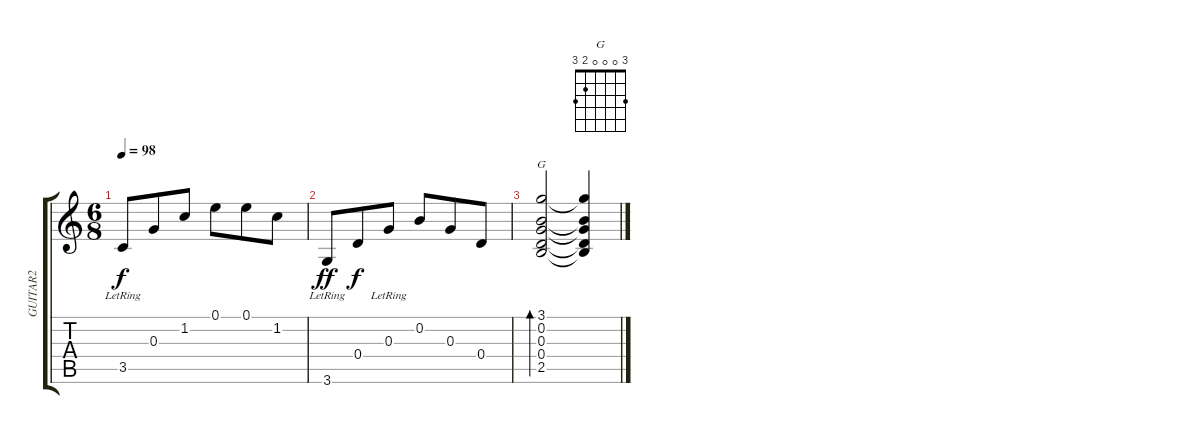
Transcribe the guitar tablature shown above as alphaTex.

\track ("GUITAR2" "GUITAR2") {instrument electricguitarclean}
\staff {score tabs}
\tuning (E4 B3 G3 D3 A2 E2) {hide}
\chord ("G" 3 0 0 0 2 3)
\ts (6 8)
\tempo 98
\clef g2
\ks c
3.5{lr}.8{dy f} 0.3.8 1.2.8 0.1.8 0.1.8 1.2.8 |
3.6{lr}.8{dy ff} 0.4.8{dy f} 0.3{lr}.8 0.2.8 0.3.8 0.4.8 |
(3.1 0.2 0.3 0.4 2.5).2{bd 120 ch "G"} (3.1{t} 0.2{t} 0.3{t} 0.4{t} 2.5{t}).4
